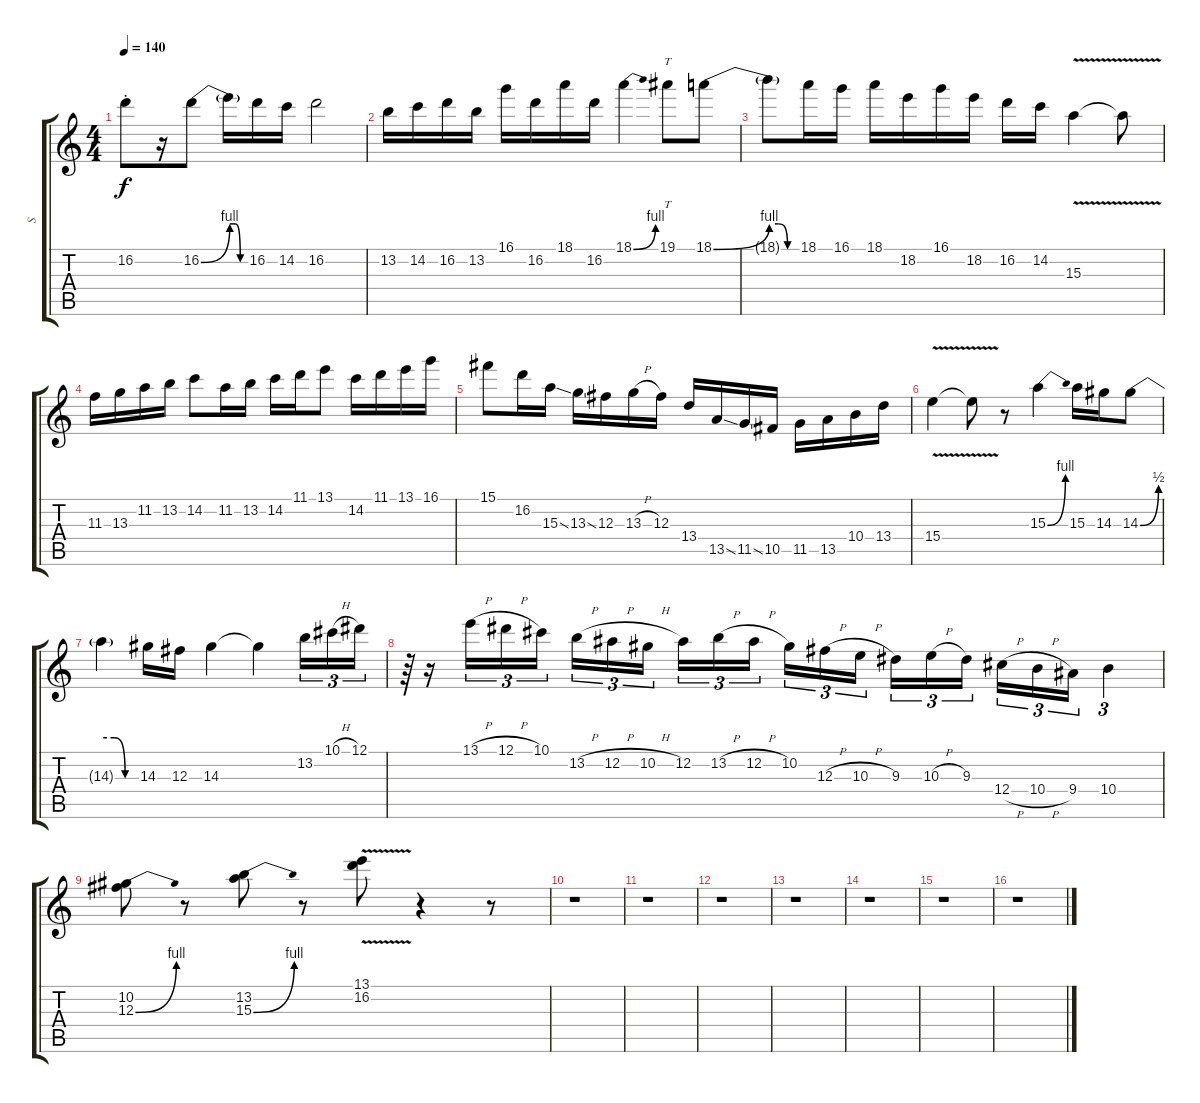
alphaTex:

\track ("S" "S") {instrument distortionguitar}
\staff {score tabs}
\tuning (Eb4 Bb3 Gb3 Db3 Ab2 Eb2) {hide}
\ts (4 4)
\tempo 140
\clef g2
\ks c
16.2{st}.8{dy f} r.16 16.2{be (bend 0 0 60 4)}.8 16.2{be (custom 0 4 20 4 40 0 60 0) t}.16 16.2.16 14.2.16 16.2.2 |
13.2.16 14.2.16 16.2.16 13.2.16 16.1.16 16.2.16 18.1.16 16.2.16 18.1{be (bend 0 0 60 4)}.4 19.1.8{tt} 18.1{be (bend 0 0 60 4)}.8 |
18.1{be (custom 0 4 20 4 40 0 60 0) t}.8 18.1.16 16.1.16 18.1.16 18.2.16 16.1.16 18.2.16 16.2.16 14.2.16 15.3{v}.4 15.3{t}.8 |
11.3.16 13.3.16 11.2.16 13.2.16 14.2.8 11.2.16 13.2.16 14.2.16 11.1.16 13.1.8 14.2.16 11.1.16 13.1.16 16.1.16 |
15.1.8 16.2.16 15.3{ss}.16 13.3{ss}.16 12.3.16 13.3{h}.16 12.3.16 13.4.16 13.5{ss}.16 11.5{ss}.16 10.5.16 11.5.16 13.5.16 10.4.16 13.4.16 |
15.4{v}.4 15.4{t}.8 r.8 15.3{be (bend 0 0 60 4)}.4 15.3.16 14.3.16 14.3{be (bend 0 0 60 2)}.8 |
14.3{be (custom 0 2 20 2 40 0 60 0) t}.4 14.3.16 12.3.16 14.3.4 14.3{t}.4 13.2.16{tu (3 2)} 10.1{h}.16{tu (3 2)} 12.1.16{tu (3 2)} |
r.64 r.16 13.1{h}.16{tu (3 2)} 12.1{h}.16{tu (3 2)} 10.1.16{tu (3 2) beam splitsecondary} 13.2{h}.16{tu (3 2)} 12.2{h}.16{tu (3 2)} 10.2{h}.16{tu (3 2) beam splitsecondary} 12.2.16{tu (3 2)} 13.2{h}.16{tu (3 2)} 12.2{h}.16{tu (3 2) beam splitsecondary} 10.2.16{tu (3 2)} 12.3{h}.16{tu (3 2)} 10.3{h}.16{tu (3 2) beam splitsecondary} 9.3.16{tu (3 2)} 10.3{h}.16{tu (3 2)} 9.3.16{tu (3 2) beam splitsecondary} 12.4{h}.16{tu (3 2)} 10.4{h}.16{tu (3 2)} 9.4.16{tu (3 2)} 10.4.4{tu (3 2)} |
(10.2 12.3{be (bend 0 0 60 4)}).8 r.8 (13.2 15.3{be (bend 0 0 60 4)}).8 r.8 (13.1{v} 16.2{v}).8 r.4 r.8 |
r.1 |
r.1 |
r.1 |
r.1 |
r.1 |
r.1 |
r.1
